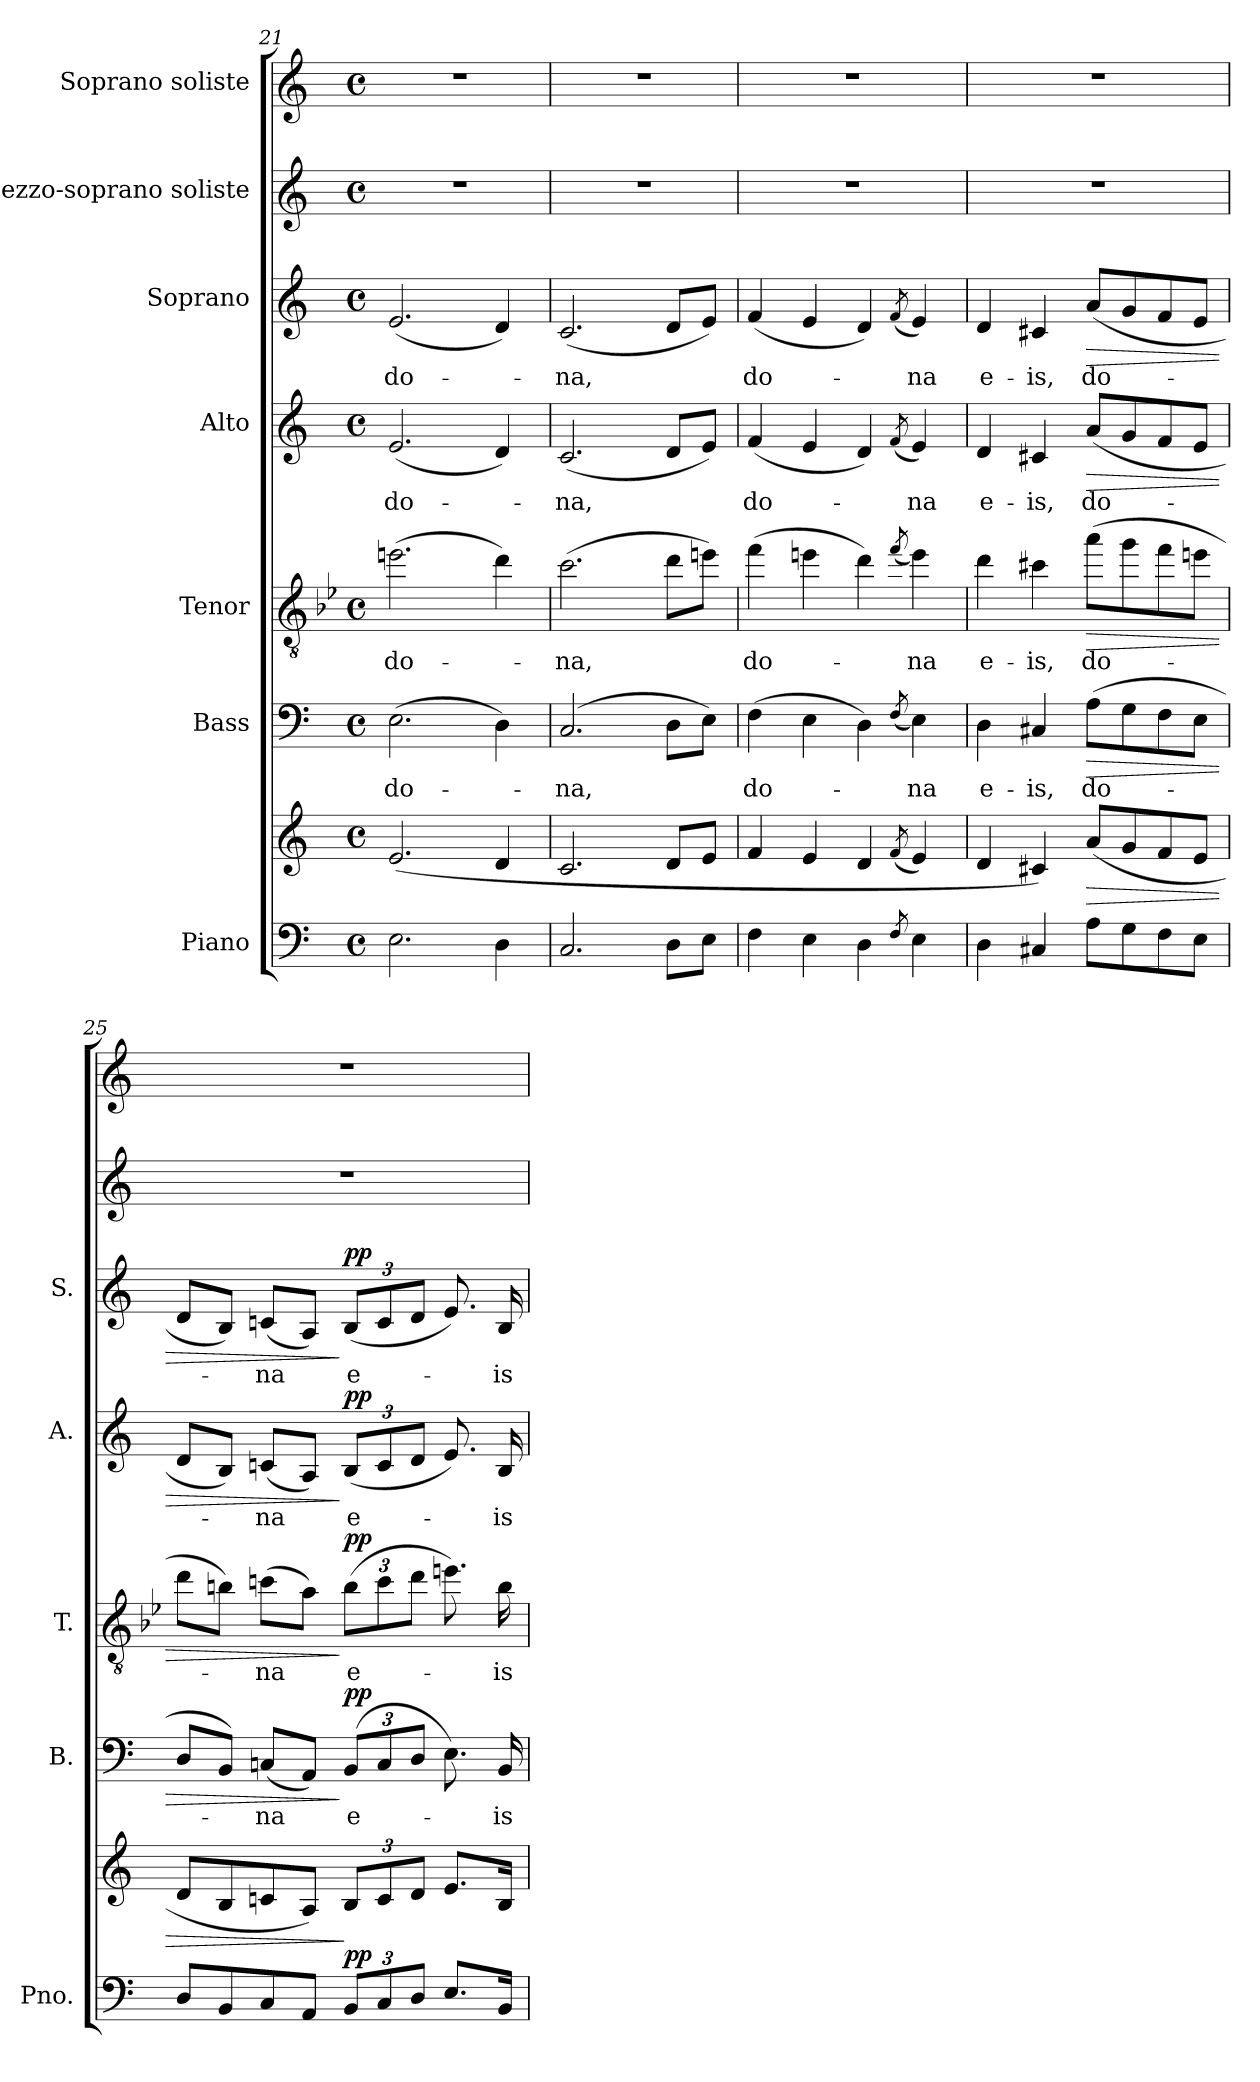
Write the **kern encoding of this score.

**kern	**kern	**dynam	**kern	**text	**dynam	**kern	**text	**dynam	**kern	**text	**dynam	**kern	**text	**dynam	**kern	**kern
*part7	*part7	*part7	*part6	*part6	*part6	*part5	*part5	*part5	*part4	*part4	*part4	*part3	*part3	*part3	*part2	*part1
*staff8	*staff7	*staff7/8	*staff6	*staff6	*staff6	*staff5	*staff5	*staff5	*staff4	*staff4	*staff4	*staff3	*staff3	*staff3	*staff2	*staff1
*I"Piano	*	*	*I"Bass	*	*	*I"Tenor	*	*	*I"Alto	*	*	*I"Soprano	*	*	*I"Mezzo-soprano soliste	*I"Soprano soliste
*I'Pno.	*	*	*I'B.	*	*	*I'T.	*	*	*I'A.	*	*	*I'S.	*	*	*	*
!!LO:PB:g=z
*clefF4	*clefG2	*	*clefF4	*	*	*clefGv2	*	*	*clefG2	*	*	*clefG2	*	*	*clefG2	*clefG2
*	*	*	*	*	*	*ITrd8c14	*	*	*	*	*	*	*	*	*	*
*k[]	*k[]	*	*k[]	*	*	*k[b-e-]	*	*	*k[]	*	*	*k[]	*	*	*k[]	*k[]
*M4/4	*M4/4	*	*M4/4	*	*	*M4/4	*	*	*M4/4	*	*	*M4/4	*	*	*M4/4	*M4/4
*met(c)	*met(c)	*	*met(c)	*	*	*met(c)	*	*	*met(c)	*	*	*met(c)	*	*	*met(c)	*met(c)
=21	=21	=21	=21	=21	=21	=21	=21	=21	=21	=21	=21	=21	=21	=21	=21	=21
2.E\	(2.e/	.	(2.E\	do-	.	(2.eni\	do-	.	(2.e/	do-	.	(2.e/	do-	.	1r	1r
4D\	4d/	.	4D\)	.	.	4di\)	.	.	4d/)	.	.	4d/)	.	.	.	.
=22	=22	=22	=22	=22	=22	=22	=22	=22	=22	=22	=22	=22	=22	=22	=22	=22
2.C/	2.c/	.	(2.C/	-na,	.	(2.ci\	-na,	.	(>2.c/	-na,	.	(>2.c/	-na,	.	1r	1r
8D\L	8d/L	.	8D\L	.	.	8di\L	.	.	8d/L	.	.	8d/L	.	.	.	.
8E\J	8e/J	.	8E\J)	.	.	8eni\J)	.	.	8e/J)	.	.	8e/J)	.	.	.	.
=23	=23	=23	=23	=23	=23	=23	=23	=23	=23	=23	=23	=23	=23	=23	=23	=23
4F\	4f/	.	(4F\	do-	.	(4fi\	do-	.	(4f/	do-	.	(4f/	do-	.	1r	1r
4E\	4e/	.	4E\	.	.	4eni\	.	.	4e/	.	.	4e/	.	.	.	.
4D\	4d/	.	4D\)	.	.	4di\)	.	.	4d/)	.	.	4d/)	.	.	.	.
8qF/	(8qf/	.	(8qF/	.	.	(8qf/	.	.	(8qf/	.	.	(8qf/	.	.	.	.
4E\	4e/)	.	4E\)	-na	.	4ei\)	-na	.	4e/)	-na	.	4e/)	-na	.	.	.
=24	=24	=24	=24	=24	=24	=24	=24	=24	=24	=24	=24	=24	=24	=24	=24	=24
4D\	4d/	.	4D\	e-	.	4di\	e-	.	4d/	e-	.	4d/	e-	.	1r	1r
4C#X/	4c#X/)	.	4C#X/	-is,	.	4c#Xi\	-is,	.	4c#X/	-is,	.	4c#X/	-is,	.	.	.
!	!	!LO:HP:b	!	!	!LO:HP:b	!	!	!LO:HP:b	!	!	!LO:HP:b	!	!	!LO:HP:b	!	!
8A\L	(>8a/L	>	(8A\L	do-	>	(8ai\L	do-	>	(>8a/L	do-	>	(8a/L	do-	>	.	.
8G\	8g/	.	8G\	.	.	8gi\	.	.	8g/	.	.	8g/	.	.	.	.
8F\	8f/	.	8F\	.	.	8fi\	.	.	8f/	.	.	8f/	.	.	.	.
8E\J	8e/J	.	8E\J	.	.	8eni\J	.	.	8e/J	.	.	8e/J	.	.	.	.
=25	=25	=25	=25	=25	=25	=25	=25	=25	=25	=25	=25	=25	=25	=25	=25	=25
8D/L	8d/L	.	8D/L	.	.	8di\L	.	.	8d/L	.	.	8d/L	.	.	1r	1r
8BB/	8B/	.	8BB/J)	.	.	8Bni\J)	.	.	8B/J)	.	.	8B/J)	.	.	.	.
8C/	8cn/	.	(8Cn/L	-na	.	(8cni\L	-na	.	(>8cn/L	-na	.	(>8cn/L	-na	.	.	.
8AA/J	8A/J)	.	8AA/J)	.	.	8Ai\J)	.	.	8A/J)	.	.	8A/J)	.	.	.	.
*Xbrackettup	*Xbrackettup	*	*Xbrackettup	*	*	*Xbrackettup	*	*	*Xbrackettup	*	*	*Xbrackettup	*	*	*	*
!	!	!LO:DY:n=1:a=2	!	!	!LO:DY:n=1:a	!	!	!LO:DY:n=1:a	!	!	!LO:DY:n=1:a	!	!	!LO:DY:n=1:a	!	!
12BB/L	12B/L	] pp	(12BB/L	e-	] pp	(12Bi\L	e-	] pp	(>12B/L	e-	] pp	(>12B/L	e-	] pp	.	.
12C/	12c/	.	12C/	.	.	12ci\	.	.	12c/	.	.	12c/	.	.	.	.
12D/J	12d/J	.	12D/J	.	.	12di\J	.	.	12d/J	.	.	12d/J	.	.	.	.
8.E/L	8.e/L	.	8.E\)	.	.	8.eni\)	.	.	8.e/)	.	.	8.e/)	.	.	.	.
16BB/Jk	16B/Jk	.	16BB/	-is	.	16Bi\	-is	.	16B/	-is	.	16B/	-is	.	.	.
=	=	=	=	=	=	=	=	=	=	=	=	=	=	=	=	=
*-	*-	*-	*-	*-	*-	*-	*-	*-	*-	*-	*-	*-	*-	*-	*-	*-
